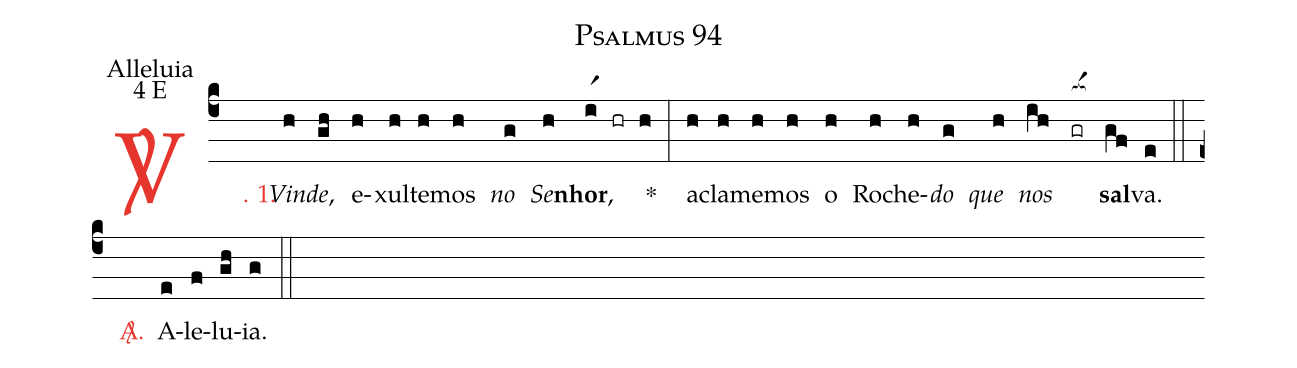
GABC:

name: Psalmus 94;
office-part: Alleluia;
mode: 4;
mode-differentia: E;
%%
(c4)

<c><sp>V/</sp>. 1.</c>() <i>Vin</i>(h)<i>de</i>,(gh) e(h)xul(h)te(h)mos(h) <i>no</i>(g) <i>Se</i>(h)<b>nhor</b>,(ir1 hr h) *(:) a(h)cla(h)me(h)mos(h) o(h) Ro(h)che(h)<i>do</i>(g) <i>que</i>(h) <i>nos</i>(ih) <nlba>(gr[ocba:1{])<b>sal</b></nlba>(gf[ocba:0}])va.(e)

(::)

<nlba><c><sp>A/</sp>.</c>() A</nlba>(e)le(f)lu(gh)ia.(g)

(::)
